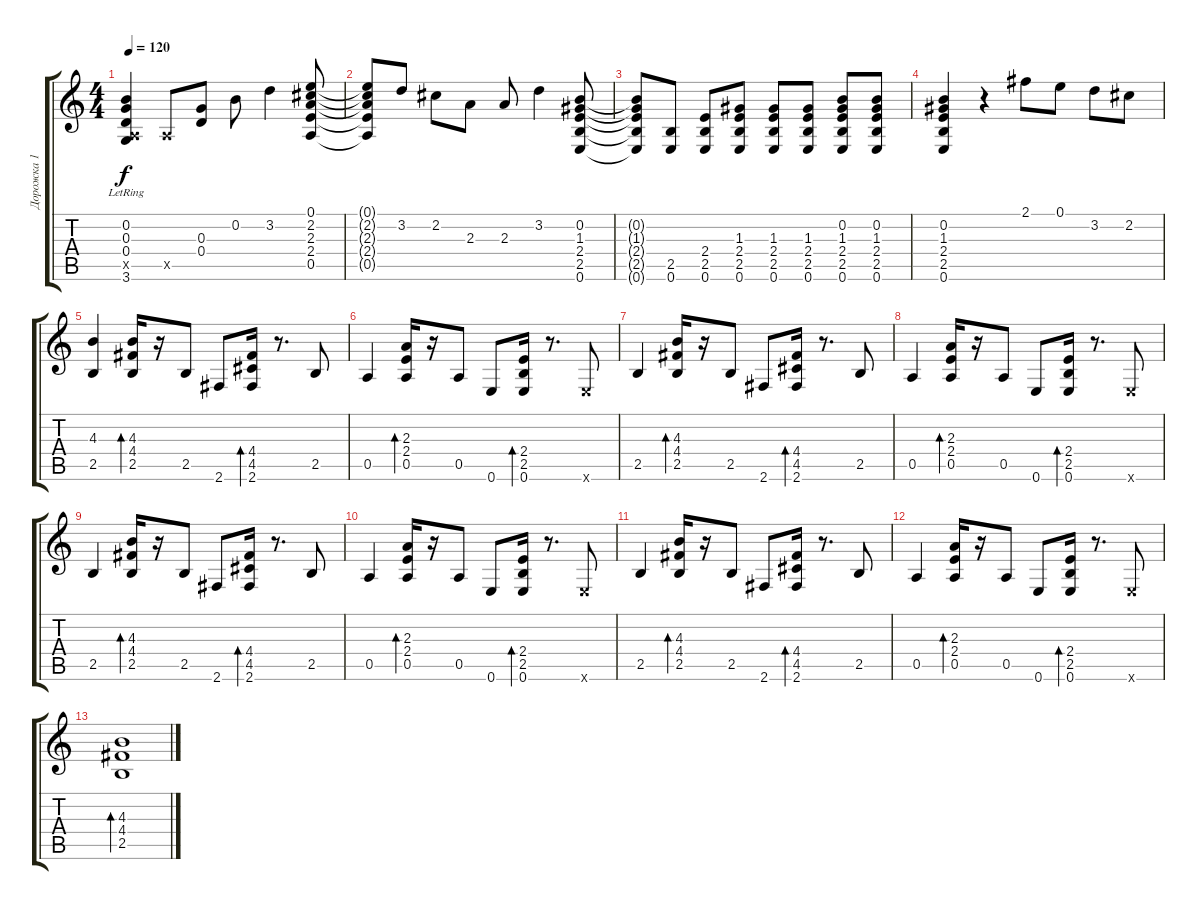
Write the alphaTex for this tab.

\track ("Дорожка 1" "Дорожка 1") {instrument acousticguitarsteel}
\staff {score tabs}
\tuning (E4 B3 G3 D3 A2 E2) {hide}
\ts (4 4)
\tempo 120
\clef g2
\ks c
(0.2{lr} 0.3{lr} 0.4{lr} 0.5{x} 3.6{lr}).4{dy f} 0.5{x}.8 (0.3 0.4).8 0.2.8 3.2.4 (0.1 2.2 2.3 2.4 0.5).8 |
(0.1{t} 2.2{t} 2.3{t} 2.4{t} 0.5{t}).8 3.2.8 2.2.8 2.3.8 2.3.8 3.2.4 (0.2 1.3 2.4 2.5 0.6).8 |
(0.2{t} 1.3{t} 2.4{t} 2.5{t} 0.6{t}).8 (2.5 0.6).8 (2.4 2.5 0.6).8 (1.3 2.4 2.5 0.6).8 (1.3 2.4 2.5 0.6).8 (1.3 2.4 2.5 0.6).8 (0.2 1.3 2.4 2.5 0.6).8 (0.2 1.3 2.4 2.5 0.6).8 |
(0.2 1.3 2.4 2.5 0.6).4 r.4 2.1.8 0.1.8 3.2.8 2.2.8 |
(4.3 2.5).4 (4.3 4.4 2.5).16{bd 30} r.16 2.5.8 2.6.8 (4.4 4.5 2.6).16{bd 30} r.8{d} 2.5.8 |
0.5.4 (2.3 2.4 0.5).16{bd 30} r.16 0.5.8 0.6.8 (2.4 2.5 0.6).16{bd 30} r.8{d} 0.6{x}.8 |
2.5.4 (4.3 4.4 2.5).16{bd 30} r.16 2.5.8 2.6.8 (4.4 4.5 2.6).16{bd 30} r.8{d} 2.5.8 |
0.5.4 (2.3 2.4 0.5).16{bd 30} r.16 0.5.8 0.6.8 (2.4 2.5 0.6).16{bd 30} r.8{d} 0.6{x}.8 |
2.5.4 (4.3 4.4 2.5).16{bd 30} r.16 2.5.8 2.6.8 (4.4 4.5 2.6).16{bd 30} r.8{d} 2.5.8 |
0.5.4 (2.3 2.4 0.5).16{bd 30} r.16 0.5.8 0.6.8 (2.4 2.5 0.6).16{bd 30} r.8{d} 0.6{x}.8 |
2.5.4 (4.3 4.4 2.5).16{bd 30} r.16 2.5.8 2.6.8 (4.4 4.5 2.6).16{bd 30} r.8{d} 2.5.8 |
0.5.4 (2.3 2.4 0.5).16{bd 30} r.16 0.5.8 0.6.8 (2.4 2.5 0.6).16{bd 30} r.8{d} 0.6{x}.8 |
(4.3 4.4 2.5).1{bd 60}
